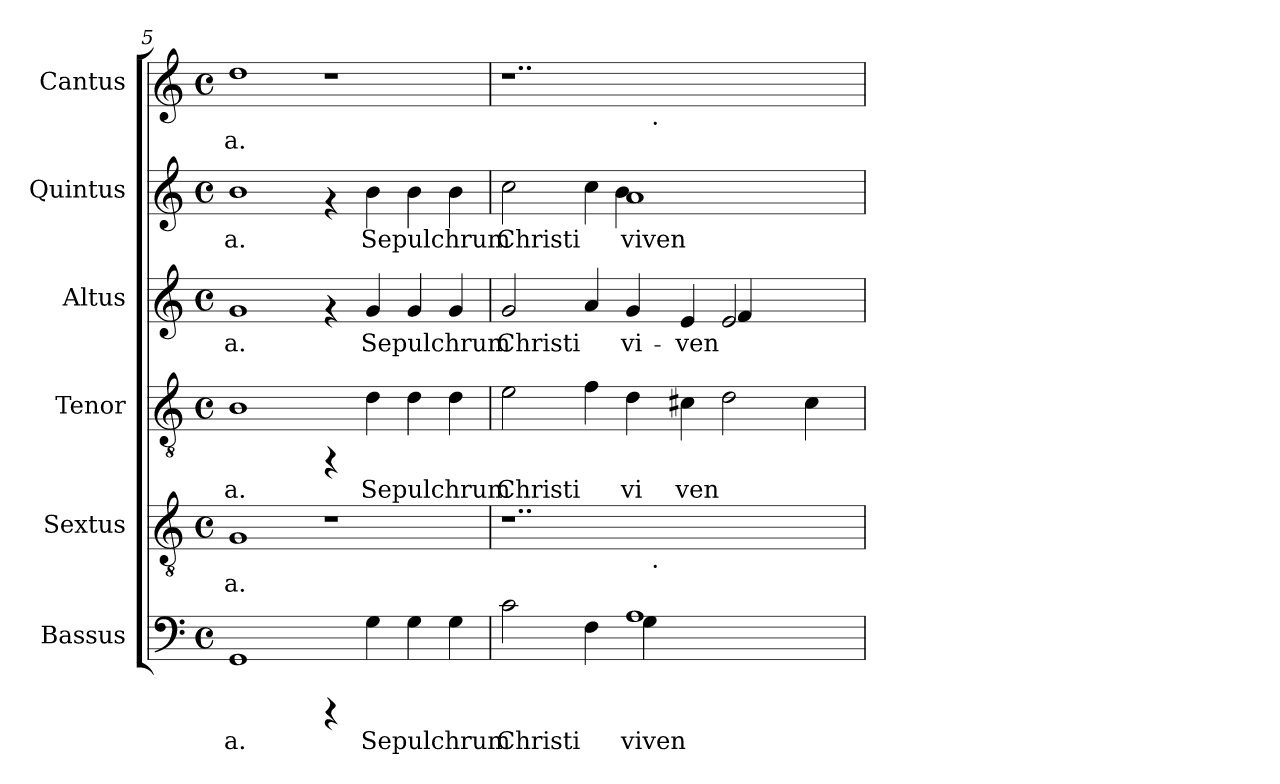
**kern	**text	**kern	**text	**kern	**text	**kern	**text	**kern	**text	**kern	**text
*part6	*part6	*part5	*part5	*part4	*part4	*part3	*part3	*part2	*part2	*part1	*part1
*staff6	*staff6	*staff5	*staff5	*staff4	*staff4	*staff3	*staff3	*staff2	*staff2	*staff1	*staff1
*I"Bassus	*	*I"Sextus	*	*I"Tenor	*	*I"Altus	*	*I"Quintus	*	*I"Cantus	*
!!LO:LB:g=z
*clefF4	*	*clefGv2	*	*clefGv2	*	*clefG2	*	*clefG2	*	*clefG2	*
*k[]	*	*k[]	*	*k[]	*	*k[]	*	*k[]	*	*k[]	*
*C:	*	*C:	*	*C:	*	*C:	*	*C:	*	*C:	*
*M4/4	*	*M4/4	*	*M4/4	*	*M4/4	*	*M4/4	*	*M4/4	*
*met(c)	*	*met(c)	*	*met(c)	*	*met(c)	*	*met(c)	*	*met(c)	*
=5	=5	=5	=5	=5	=5	=5	=5	=5	=5	=5	=5
!	!LO:LY:b:cj	!	!LO:LY:b:cj	!	!LO:LY:b:cj	!	!LO:LY:b:cj	!	!LO:LY:b:cj	!	!LO:LY:b:cj
1GG	-a.	1G	a.	1B	a.	1g	a.	1b	a.	1dd	a.
4rCCC	.	1r	.	4rFF	.	4rf	.	4rf	.	1r	.
!	!LO:LY:b:cj	!	!	!	!LO:LY:b:cj	!	!LO:LY:b:cj	!	!LO:LY:b:cj	!	!
4G\	Sepulchrum	.	.	4d\	Sepulchrum	4g/	Sepulchrum	4b\	Sepulchrum	.	.
!	!LO:LY:b:cj	!	!	!	!LO:LY:b:cj	!	!LO:LY:b:cj	!	!LO:LY:b:cj	!	!
4G\	.	.	.	4d\	.	4g/	.	4b\	.	.	.
!	!LO:LY:b:cj	!	!	!	!LO:LY:b:cj	!	!LO:LY:b:cj	!	!LO:LY:b:cj	!	!
4G\	.	.	.	4d\	.	4g/	.	4b\	.	.	.
=6	=6	=6	=6	=6	=6	=6	=6	=6	=6	=6	=6
!	!LO:LY:b:cj	!	!	!	!LO:LY:b:cj	!	!LO:LY:b:cj	!	!LO:LY:b:cj	!	!
*^	*	*^	*	*	*	*^	*	*^	*	*^	*
2c\	2.ryy	Christi	1..r	2ryy	.	2e\	Christi	2g/	4ryy	Christi	2cc\	2.ryy	Christi	1..r	2ryy	.
!	!	!LO:LY:b:cj	!	!	!	!	!LO:LY:b:cj	!	!	!LO:LY:b:cj	!	!	!LO:LY:b:cj	!	!	!
*	*	*	*	*	*	*	*	*v	*v	*	*	*	*	*	*	*
4F\	.	.	.	4ryy	.	4f\	.	4a/	.	4cc\	.	.	.	4ryy	.
!	!	!LO:LY:b:cj	!	!	!	!	!LO:LY:b:cj	!	!LO:LY:b:cj	!	!	!LO:LY:b:cj	!	!	!
1A	4G\	viven	.	16..ryy	.	4d\	vi	4g/	vi-	1a	4b\	viven	.	16..ryy	.
*	*	*	*	*	*	*	*	*^	*	*	*	*	*	*	*
!	!	!	!	!	!	!	!	!	!	!	!	!	!	!	!LO:TX:b:t=.	!
!	!	!	!	!LO:TX:b:t=.	!	!	!	!	!	!	!	!	!	!	!	!
.	.	.	.	1ryy	.	.	.	.	.	.	.	.	.	.	1ryy	.
!	!	!	!	!	!	!	!LO:LY:b:cj	!	!	!LO:LY:b:cj	!	!	!	!	!	!
*	*	*	*	*	*	*	*	*v	*v	*	*	*	*	*	*	*
.	4ryy	.	.	.	.	4c#X\	ven	4e/	-ven-	.	4ryy	.	.	.	.
*	*	*	*	*	*	*	*	*^	*	*	*	*	*	*	*
!	!	!	!	!	!	!	!	!	!	!LO:LY:b:cj	!	!	!	!	!	!
.	2.ryy	.	.	.	.	2d\	.	2e/	4f/	--	.	2.ryy	.	.	.	.
.	.	.	.	.	.	.	.	.	4ryy	.	.	.	.	.	.	.
!	!	!	!	!	!	!	!LO:LY:b:cj	!	!	!	!	!	!	!	!	!
4ryy	.	.	4ryy	.	.	4c#\	.	4ryy	4ryy	.	4ryy	.	.	4ryy	.	.
.	.	.	.	8ryy	.	.	.	.	.	.	.	.	.	.	8ryy	.
.	.	.	.	64ryy	.	.	.	.	.	.	.	.	.	.	64ryy	.
*v	*v	*	*	*	*	*	*	*v	*v	*	*v	*v	*	*v	*v	*
*	*	*v	*v	*	*	*	*	*	*	*	*	*
=	=	=	=	=	=	=	=	=	=	=	=
*-	*-	*-	*-	*-	*-	*-	*-	*-	*-	*-	*-
